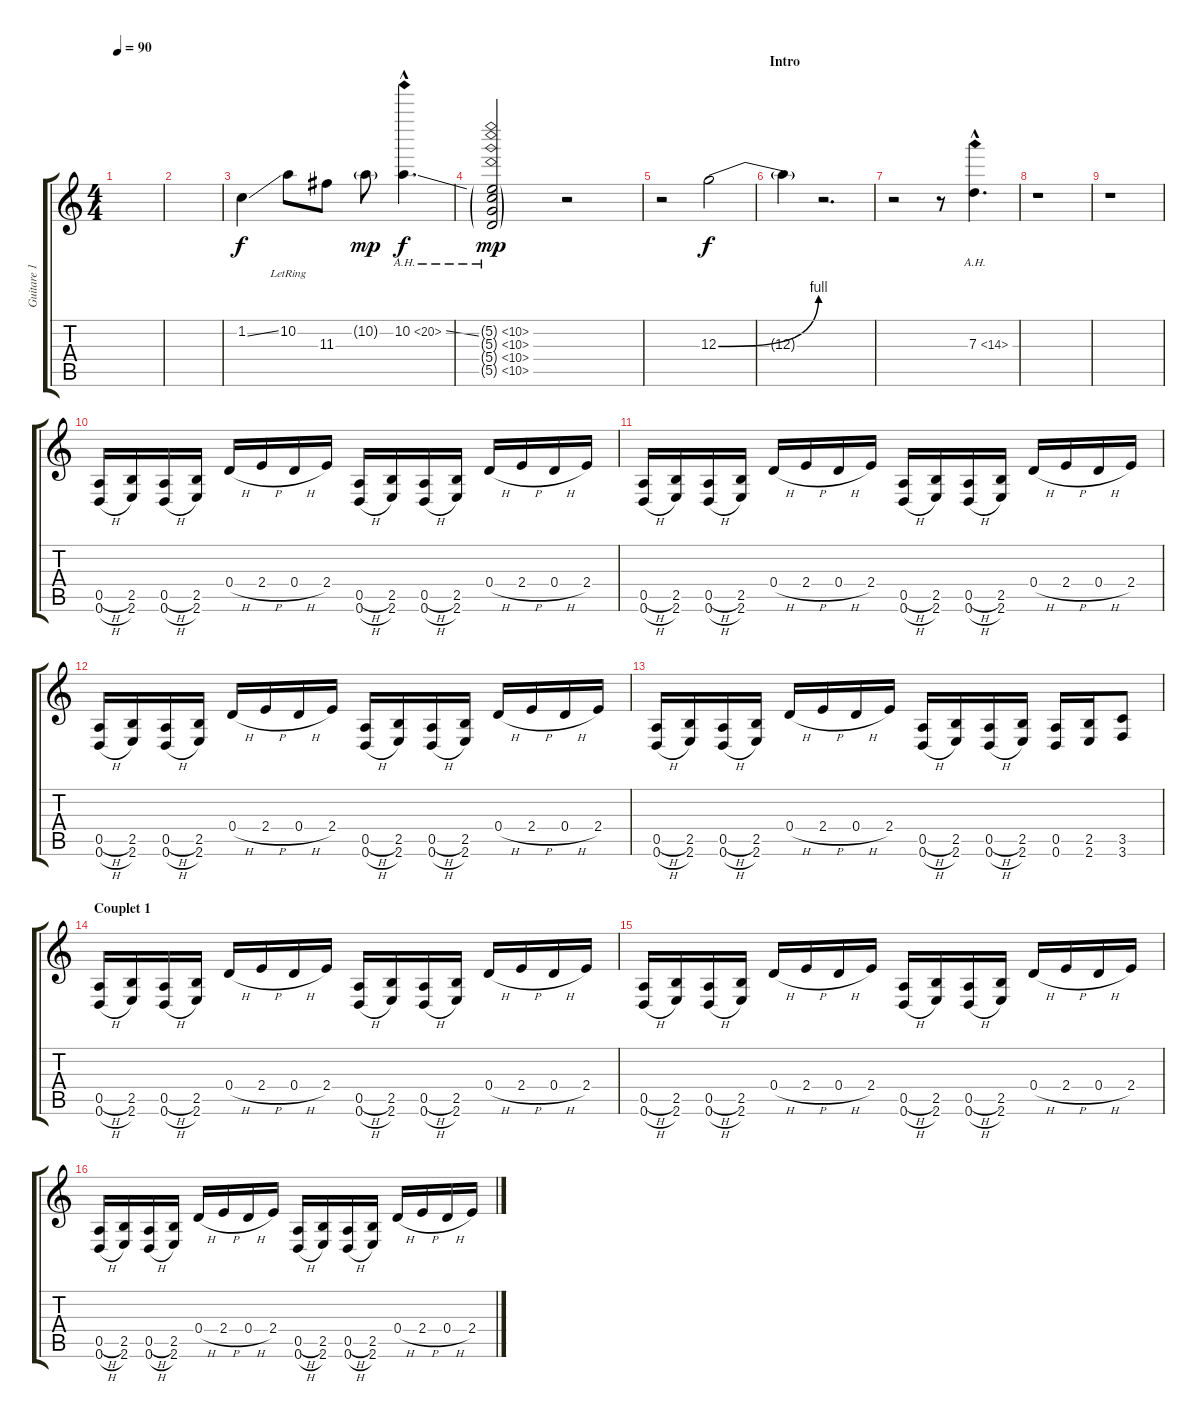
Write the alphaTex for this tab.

\track ("Guitare 1" "Guitare 1") {instrument distortionguitar}
\staff {score tabs}
\tuning (E4 B3 G3 D3 A2 D2) {hide}
\ts (4 4)
\tempo 90
\clef g2
\ks c
|
|
1.2{ss}.4{volume 6} 10.2{lr}.8 11.3.8 10.2{g}.8{dy mp} 10.2{ah 10 ss hac}.4{d dy f} |
(5.2{ah 5 g} 5.3{ah 5 g} 5.4{ah 5 g} 5.5{ah 5 g}).2{dy mp} r.2 |
r.2 12.3{be (bend 0 0 60 4)}.2{dy f} |
\section ("" "Intro")
12.3{t}.4 r.2{d} |
r.2 r.8 7.3{ah 7 hac}.4{d} |
r.1 |
r.1 |
(0.5{h} 0.6{h}).16{volume 16} (2.5 2.6).16 (0.5{h} 0.6{h}).16 (2.5 2.6).16 0.4{h}.16 2.4{h}.16 0.4{h}.16 2.4.16 (0.5{h} 0.6{h}).16 (2.5 2.6).16 (0.5{h} 0.6{h}).16 (2.5 2.6).16 0.4{h}.16 2.4{h}.16 0.4{h}.16 2.4.16 |
(0.5{h} 0.6{h}).16 (2.5 2.6).16 (0.5{h} 0.6{h}).16 (2.5 2.6).16 0.4{h}.16 2.4{h}.16 0.4{h}.16 2.4.16 (0.5{h} 0.6{h}).16 (2.5 2.6).16 (0.5{h} 0.6{h}).16 (2.5 2.6).16 0.4{h}.16 2.4{h}.16 0.4{h}.16 2.4.16 |
(0.5{h} 0.6{h}).16 (2.5 2.6).16 (0.5{h} 0.6{h}).16 (2.5 2.6).16 0.4{h}.16 2.4{h}.16 0.4{h}.16 2.4.16 (0.5{h} 0.6{h}).16 (2.5 2.6).16 (0.5{h} 0.6{h}).16 (2.5 2.6).16 0.4{h}.16 2.4{h}.16 0.4{h}.16 2.4.16 |
(0.5{h} 0.6{h}).16 (2.5 2.6).16 (0.5{h} 0.6{h}).16 (2.5 2.6).16 0.4{h}.16 2.4{h}.16 0.4{h}.16 2.4.16 (0.5{h} 0.6{h}).16 (2.5 2.6).16 (0.5{h} 0.6{h}).16 (2.5 2.6).16 (0.5 0.6).16 (2.5 2.6).16 (3.5 3.6).8 |
\section ("" "Couplet 1")
(0.5{h} 0.6{h}).16 (2.5 2.6).16 (0.5{h} 0.6{h}).16 (2.5 2.6).16 0.4{h}.16 2.4{h}.16 0.4{h}.16 2.4.16 (0.5{h} 0.6{h}).16 (2.5 2.6).16 (0.5{h} 0.6{h}).16 (2.5 2.6).16 0.4{h}.16 2.4{h}.16 0.4{h}.16 2.4.16 |
(0.5{h} 0.6{h}).16 (2.5 2.6).16 (0.5{h} 0.6{h}).16 (2.5 2.6).16 0.4{h}.16 2.4{h}.16 0.4{h}.16 2.4.16 (0.5{h} 0.6{h}).16 (2.5 2.6).16 (0.5{h} 0.6{h}).16 (2.5 2.6).16 0.4{h}.16 2.4{h}.16 0.4{h}.16 2.4.16 |
(0.5{h} 0.6{h}).16 (2.5 2.6).16 (0.5{h} 0.6{h}).16 (2.5 2.6).16 0.4{h}.16 2.4{h}.16 0.4{h}.16 2.4.16 (0.5{h} 0.6{h}).16 (2.5 2.6).16 (0.5{h} 0.6{h}).16 (2.5 2.6).16 0.4{h}.16 2.4{h}.16 0.4{h}.16 2.4.16
